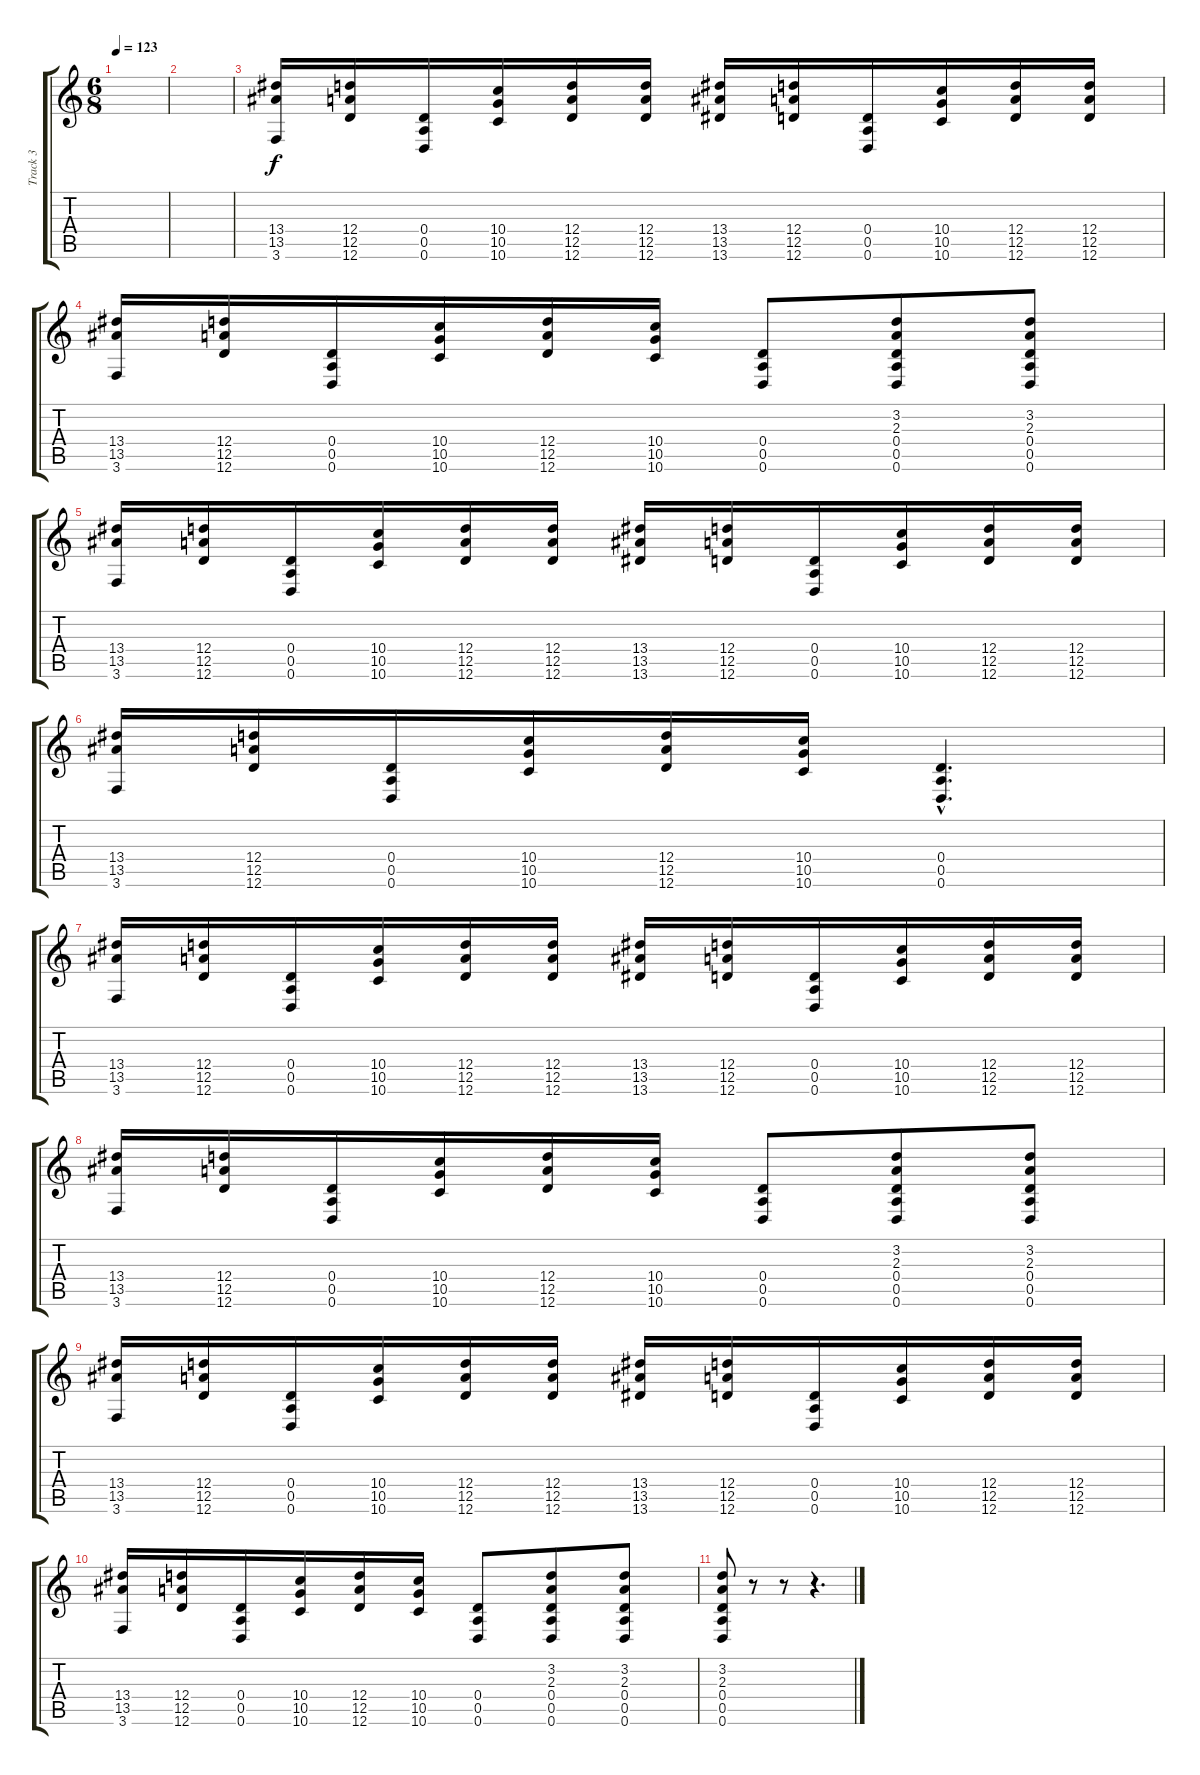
\track ("Track 3" "Track 3") {instrument distortionguitar}
\staff {score tabs}
\tuning (E4 B3 G3 D3 A2 D2) {hide}
\ts (6 8)
\tempo 123
\clef g2
\ks c
|
|
(13.4 13.5 3.6).16 (12.4 12.5 12.6).16 (0.4 0.5 0.6).16 (10.4 10.5 10.6).16 (12.4 12.5 12.6).16 (12.4 12.5 12.6).16 (13.4 13.5 13.6).16 (12.4 12.5 12.6).16 (0.4 0.5 0.6).16 (10.4 10.5 10.6).16 (12.4 12.5 12.6).16 (12.4 12.5 12.6).16 |
(13.4 13.5 3.6).16 (12.4 12.5 12.6).16 (0.4 0.5 0.6).16 (10.4 10.5 10.6).16 (12.4 12.5 12.6).16 (10.4 10.5 10.6).16 (0.4 0.5 0.6).8 (3.2 2.3 0.4 0.5 0.6).8 (3.2 2.3 0.4 0.5 0.6).8 |
(13.4 13.5 3.6).16 (12.4 12.5 12.6).16 (0.4 0.5 0.6).16 (10.4 10.5 10.6).16 (12.4 12.5 12.6).16 (12.4 12.5 12.6).16 (13.4 13.5 13.6).16 (12.4 12.5 12.6).16 (0.4 0.5 0.6).16 (10.4 10.5 10.6).16 (12.4 12.5 12.6).16 (12.4 12.5 12.6).16 |
(13.4 13.5 3.6).16 (12.4 12.5 12.6).16 (0.4 0.5 0.6).16 (10.4 10.5 10.6).16 (12.4 12.5 12.6).16 (10.4 10.5 10.6).16 (0.4{hac} 0.5{hac} 0.6{hac}).4{d} |
(13.4 13.5 3.6).16 (12.4 12.5 12.6).16 (0.4 0.5 0.6).16 (10.4 10.5 10.6).16 (12.4 12.5 12.6).16 (12.4 12.5 12.6).16 (13.4 13.5 13.6).16 (12.4 12.5 12.6).16 (0.4 0.5 0.6).16 (10.4 10.5 10.6).16 (12.4 12.5 12.6).16 (12.4 12.5 12.6).16 |
(13.4 13.5 3.6).16 (12.4 12.5 12.6).16 (0.4 0.5 0.6).16 (10.4 10.5 10.6).16 (12.4 12.5 12.6).16 (10.4 10.5 10.6).16 (0.4 0.5 0.6).8 (3.2 2.3 0.4 0.5 0.6).8 (3.2 2.3 0.4 0.5 0.6).8 |
(13.4 13.5 3.6).16 (12.4 12.5 12.6).16 (0.4 0.5 0.6).16 (10.4 10.5 10.6).16 (12.4 12.5 12.6).16 (12.4 12.5 12.6).16 (13.4 13.5 13.6).16 (12.4 12.5 12.6).16 (0.4 0.5 0.6).16 (10.4 10.5 10.6).16 (12.4 12.5 12.6).16 (12.4 12.5 12.6).16 |
(13.4 13.5 3.6).16 (12.4 12.5 12.6).16 (0.4 0.5 0.6).16 (10.4 10.5 10.6).16 (12.4 12.5 12.6).16 (10.4 10.5 10.6).16 (0.4 0.5 0.6).8 (3.2 2.3 0.4 0.5 0.6).8 (3.2 2.3 0.4 0.5 0.6).8 |
(3.2 2.3 0.4 0.5 0.6).8 r.8 r.8 r.4{d}
